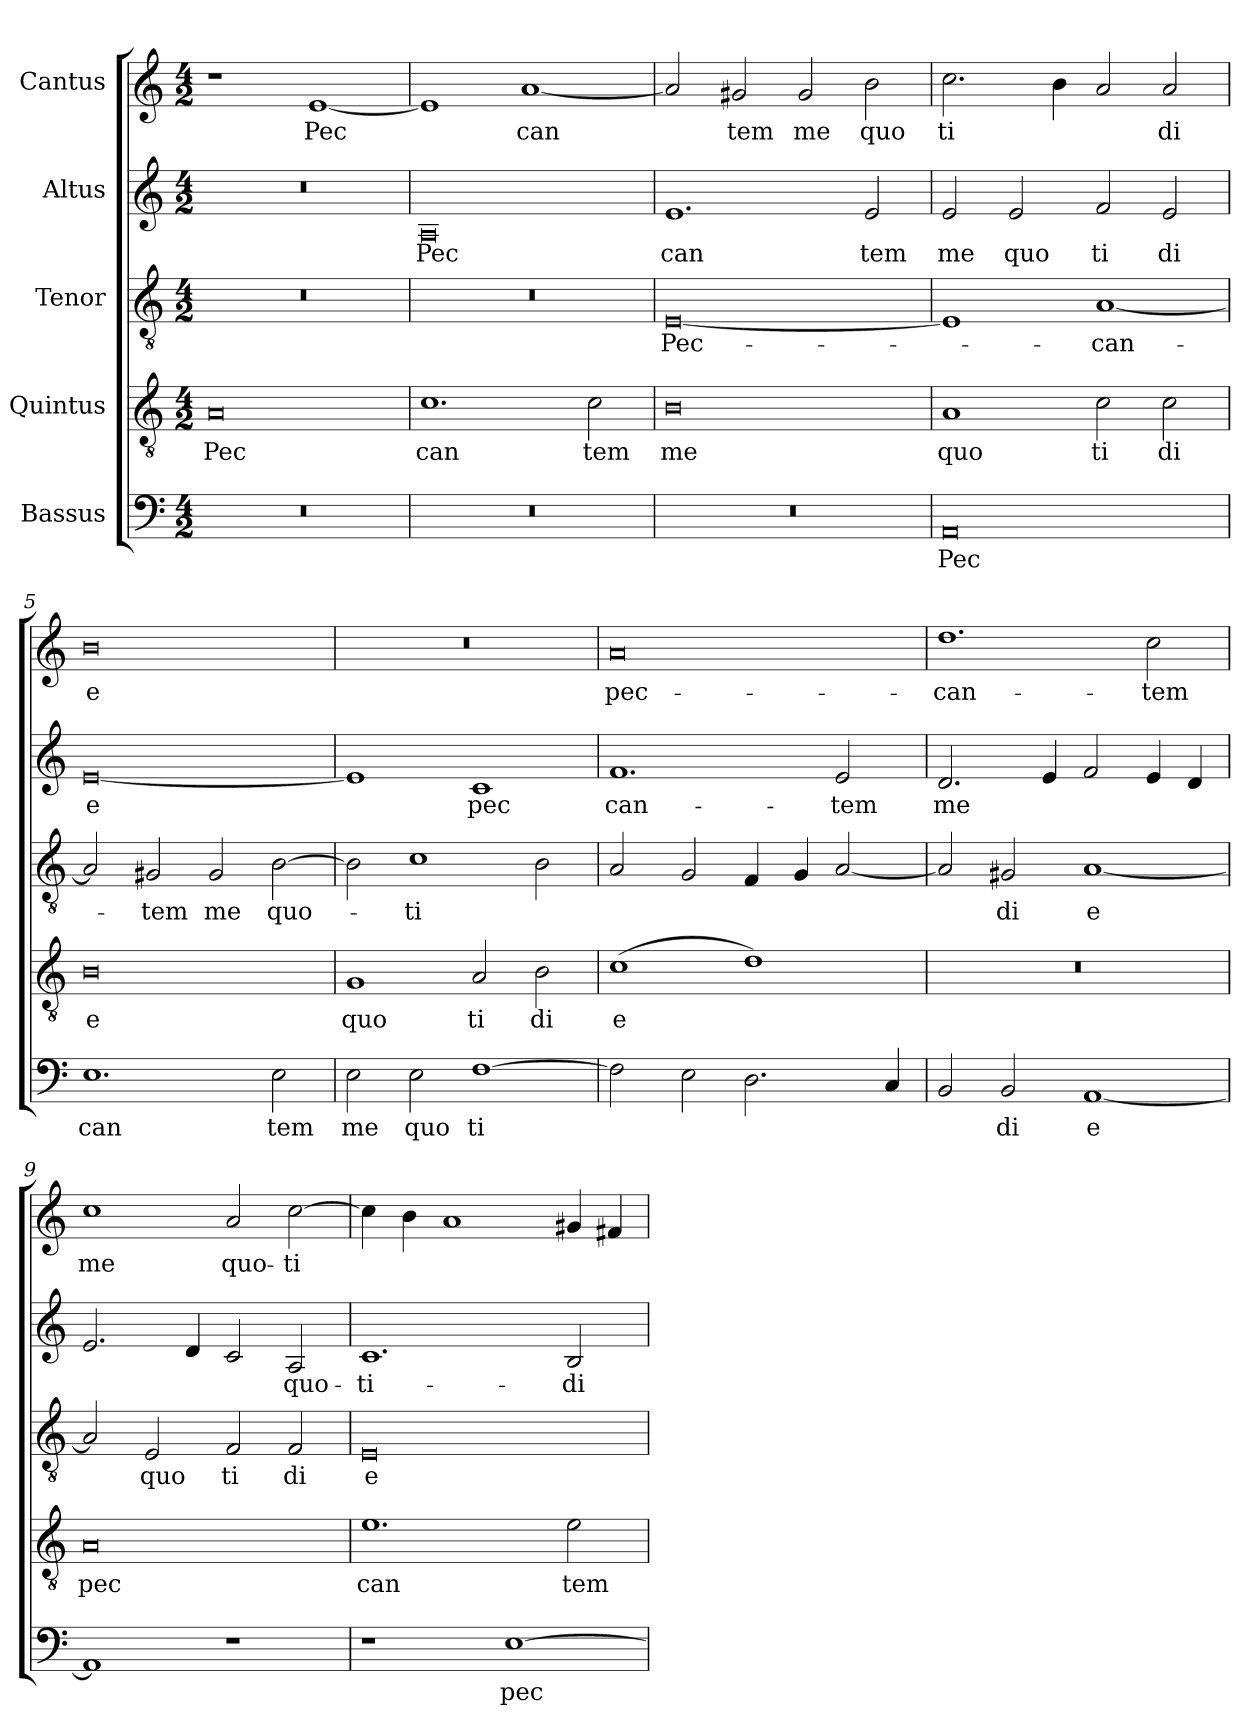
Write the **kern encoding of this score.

**kern	**text	**kern	**text	**kern	**text	**kern	**text	**kern	**text
*part5	*part5	*part4	*part4	*part3	*part3	*part2	*part2	*part1	*part1
*staff5	*staff5	*staff4	*staff4	*staff3	*staff3	*staff2	*staff2	*staff1	*staff1
*I"Bassus	*	*I"Quintus	*	*I"Tenor	*	*I"Altus	*	*I"Cantus	*
!!LO:PB:g=z
*stria5	*	*stria5	*	*stria5	*	*stria5	*	*stria5	*
*clefF4	*	*clefGv2	*	*clefGv2	*	*clefG2	*	*clefG2	*
*M4/2	*	*M4/2	*	*M4/2	*	*M4/2	*	*M4/2	*
=1	=1	=1	=1	=1	=1	=1	=1	=1	=1
!	!	!	!LO:LY:b:cj	!	!	!	!	!	!
0r	.	0A	Pec	0r	.	0r	.	1r	.
!	!	!	!	!	!	!	!	!	!LO:LY:b:cj
.	.	.	.	.	.	.	.	[<1e	Pec
=2	=2	=2	=2	=2	=2	=2	=2	=2	=2
!	!	!	!LO:LY:b:cj	!	!	!	!LO:LY:b:cj	!	!
0r	.	1.c	can	0r	.	0A	Pec	1e]	.
!	!	!	!	!	!	!	!	!	!LO:LY:b:cj
.	.	.	.	.	.	.	.	[<1a	can
!	!	!	!LO:LY:b:cj	!	!	!	!	!	!
.	.	2c\	tem	.	.	.	.	.	.
=3	=3	=3	=3	=3	=3	=3	=3	=3	=3
!	!	!	!LO:LY:b:cj	!	!LO:LY:b:cj	!	!LO:LY:b:cj	!	!
0r	.	0B	me	[<0E	Pec-	1.e	can	2a/]	.
!	!	!	!	!	!	!	!	!	!LO:LY:b:cj
.	.	.	.	.	.	.	.	2g#X/	tem
!	!	!	!	!	!	!	!	!	!LO:LY:b:cj
.	.	.	.	.	.	.	.	2g#/	me
!	!	!	!	!	!	!	!LO:LY:b:cj	!	!LO:LY:b:cj
.	.	.	.	.	.	2e/	tem	2b\	quo
=4	=4	=4	=4	=4	=4	=4	=4	=4	=4
!	!LO:LY:b:cj	!	!LO:LY:b:cj	!	!	!	!LO:LY:b:cj	!	!LO:LY:b:cj
0AA	Pec	1A	quo	1E]	.	2e/	me	2.cc\	ti
!	!	!	!	!	!	!	!LO:LY:b:cj	!	!
.	.	.	.	.	.	2e/	quo	.	.
.	.	.	.	.	.	.	.	4b\	.
!	!	!	!LO:LY:b:cj	!	!LO:LY:b:cj	!	!LO:LY:b:cj	!	!
.	.	2c\	ti	[<1A	-can-	2f/	ti	2a/	.
!	!	!	!LO:LY:b:cj	!	!	!	!LO:LY:b:cj	!	!LO:LY:b:cj
.	.	2c\	di	.	.	2e/	di	2a/	di
=5	=5	=5	=5	=5	=5	=5	=5	=5	=5
!	!LO:LY:b:cj	!	!LO:LY:b:cj	!	!	!	!LO:LY:b:rj	!	!LO:LY:b:cj
1.E	can	0B	e	2A/]	.	[<0e	e	0b	e
!	!	!	!	!	!LO:LY:b:cj	!	!	!	!
.	.	.	.	2G#X/	-tem	.	.	.	.
!	!	!	!	!	!LO:LY:b:cj	!	!	!	!
.	.	.	.	2G#/	me	.	.	.	.
!	!LO:LY:b:cj	!	!	!	!LO:LY:b	!	!	!	!
2E\	tem	.	.	[>2B\	quo-	.	.	.	.
=6	=6	=6	=6	=6	=6	=6	=6	=6	=6
!	!LO:LY:b:cj	!	!LO:LY:b:cj	!	!	!	!	!	!
2E\	me	1G	quo	2B\]	.	1e]	.	0r	.
!	!LO:LY:b:cj	!	!	!	!LO:LY:b:cj	!	!	!	!
2E\	quo	.	.	1c	-ti	.	.	.	.
!	!LO:LY:b:cj	!	!LO:LY:b:cj	!	!	!	!LO:LY:b:cj	!	!
[>1F	ti	2A/	ti	.	.	1c	pec	.	.
!	!	!	!LO:LY:b:cj	!	!	!	!	!	!
.	.	2B\	di	2B\	.	.	.	.	.
!!LO:LB:g=z
=7	=7	=7	=7	=7	=7	=7	=7	=7	=7
!	!	!	!LO:LY:b:rj	!	!	!	!LO:LY:b:cj	!	!LO:LY:b:cj
*^	*	*	*	*^	*	*	*	*	*
2F\]	32ryy	.	(>1c	e	2A/	32ryy	.	1.f	can-	0a	pec-
.	1ryy	.	.	.	.	1ryy	.	.	.	.	.
2E\	.	.	.	.	2G/	.	.	.	.	.	.
2.D\	.	.	1d)	.	4F/	.	.	.	.	.	.
.	2ryy	.	.	.	.	2ryy	.	.	.	.	.
.	.	.	.	.	4G/	.	.	.	.	.	.
!	!	!	!	!	!	!	!	!	!LO:LY:b:cj	!	!
.	.	.	.	.	[<2A/	.	.	2e/	-tem	.	.
.	4...ryy	.	.	.	.	4...ryy	.	.	.	.	.
4C/	.	.	.	.	.	.	.	.	.	.	.
=8	=8	=8	=8	=8	=8	=8	=8	=8	=8	=8	=8
!	!	!	!	!	!	!	!	!	!LO:LY:b	!	!LO:LY:b:cj
*v	*v	*	*	*	*v	*v	*	*	*	*	*
2BB/	.	0r	.	2A/]	.	2.d/	me	1.dd	-can-
!	!LO:LY:b:cj	!	!	!	!LO:LY:b:cj	!	!	!	!
2BB/	di	.	.	2G#X/	di	.	.	.	.
.	.	.	.	.	.	4e/	.	.	.
!	!LO:LY:b:rj	!	!	!	!LO:LY:b:rj	!	!	!	!
[<1AA	e	.	.	[<1A	e	2f/	.	.	.
!	!	!	!	!	!	!	!	!	!LO:LY:b:cj
.	.	.	.	.	.	4e/	.	2cc\	-tem
.	.	.	.	.	.	4d/	.	.	.
=9	=9	=9	=9	=9	=9	=9	=9	=9	=9
!	!	!	!LO:LY:b:cj	!	!	!	!	!	!LO:LY:b:cj
1AA]	.	0A	pec	2A/]	.	2.e/	.	1cc	me
!	!	!	!	!	!LO:LY:b:cj	!	!	!	!
.	.	.	.	2E/	quo	.	.	.	.
.	.	.	.	.	.	4d/	.	.	.
!	!	!	!	!	!LO:LY:b:cj	!	!	!	!LO:LY:b:cj
1r	.	.	.	2F/	ti	2c/	.	2a/	quo-
!	!	!	!	!	!LO:LY:b:cj	!	!LO:LY:b:cj	!	!LO:LY:b:cj
.	.	.	.	2F/	di	2A/	quo-	[>2cc\	-ti
=10	=10	=10	=10	=10	=10	=10	=10	=10	=10
!	!	!	!LO:LY:b:cj	!	!LO:LY:b:cj	!	!LO:LY:b:cj	!	!
1r	.	1.e	can	0E	e	1.c	-ti-	4cc\]	.
.	.	.	.	.	.	.	.	4b\	.
.	.	.	.	.	.	.	.	1a	.
!	!LO:LY:b:cj	!	!	!	!	!	!	!	!
[>1E	pec	.	.	.	.	.	.	.	.
!	!	!	!LO:LY:b:cj	!	!	!	!LO:LY:b:cj	!	!
.	.	2e\	tem	.	.	2B/	-di-	4g#X/	.
.	.	.	.	.	.	.	.	4f#/	.
=	=	=	=	=	=	=	=	=	=
*-	*-	*-	*-	*-	*-	*-	*-	*-	*-
